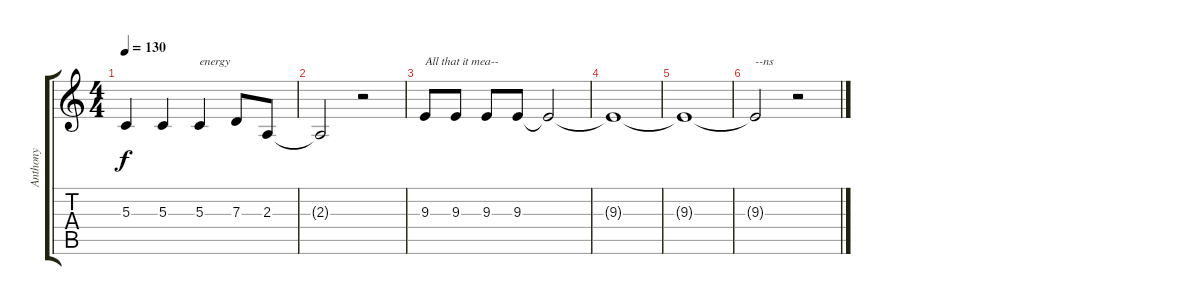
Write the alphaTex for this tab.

\track ("Anthony" "Anthony") {instrument sopranosax}
\staff {score tabs}
\tuning (E4 B3 G3 D3 A2 E2) {hide}
\ts (4 4)
\tempo 130
\clef g2
\ks c
5.3{t}.4{dy f} 5.3.4 5.3.4{txt "energy"} 7.3.8 2.3.8 |
2.3{t}.2 r.2 |
9.3.8{txt "All that it mea--"} 9.3.8 9.3.8 9.3.8 9.3{t}.2 |
9.3{t}.1 |
9.3{t}.1 |
9.3{t}.2{txt "--ns"} r.2
